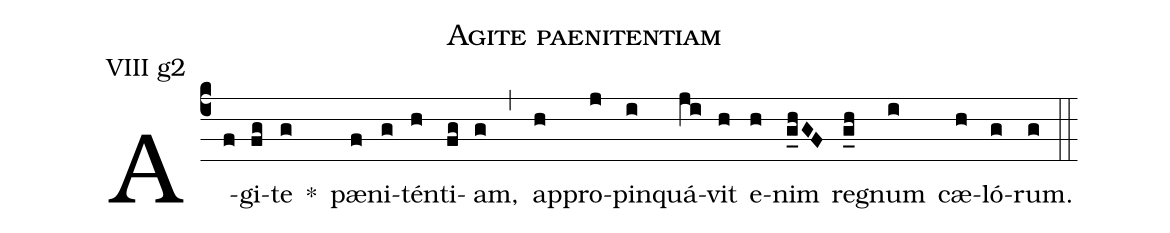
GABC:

name: Agite paenitentiam;
annotation: VIII g2;
mode: 8;
%%
(c4)
A(f)gi(fg)te(g) *()
pæ(f)ni(g)tén(h)ti(fg)am,(g) (,)
ap(h)pro(j)pin(i)quá(ji)vit(h) e(h)nim(g_hGF) re(g_h)gnum(i) cæ(h)ló(g)rum.(g) (::)
